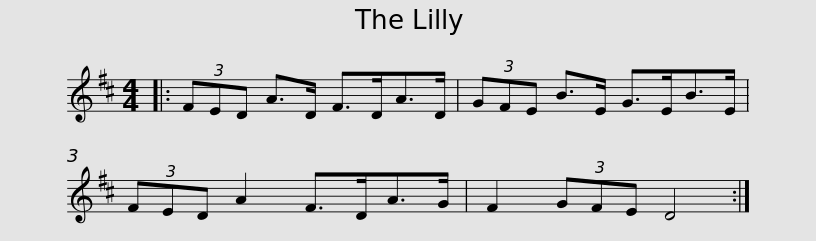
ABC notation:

X:1
L:1/8
M:4/4
I:linebreak $
K:D
V:1 treble
V:1
|: (3FED A>D F>DA>D | (3GFE B>E G>EB>E | (3FED A2 F>DA>G | F2 (3GFE D4 :| %4
